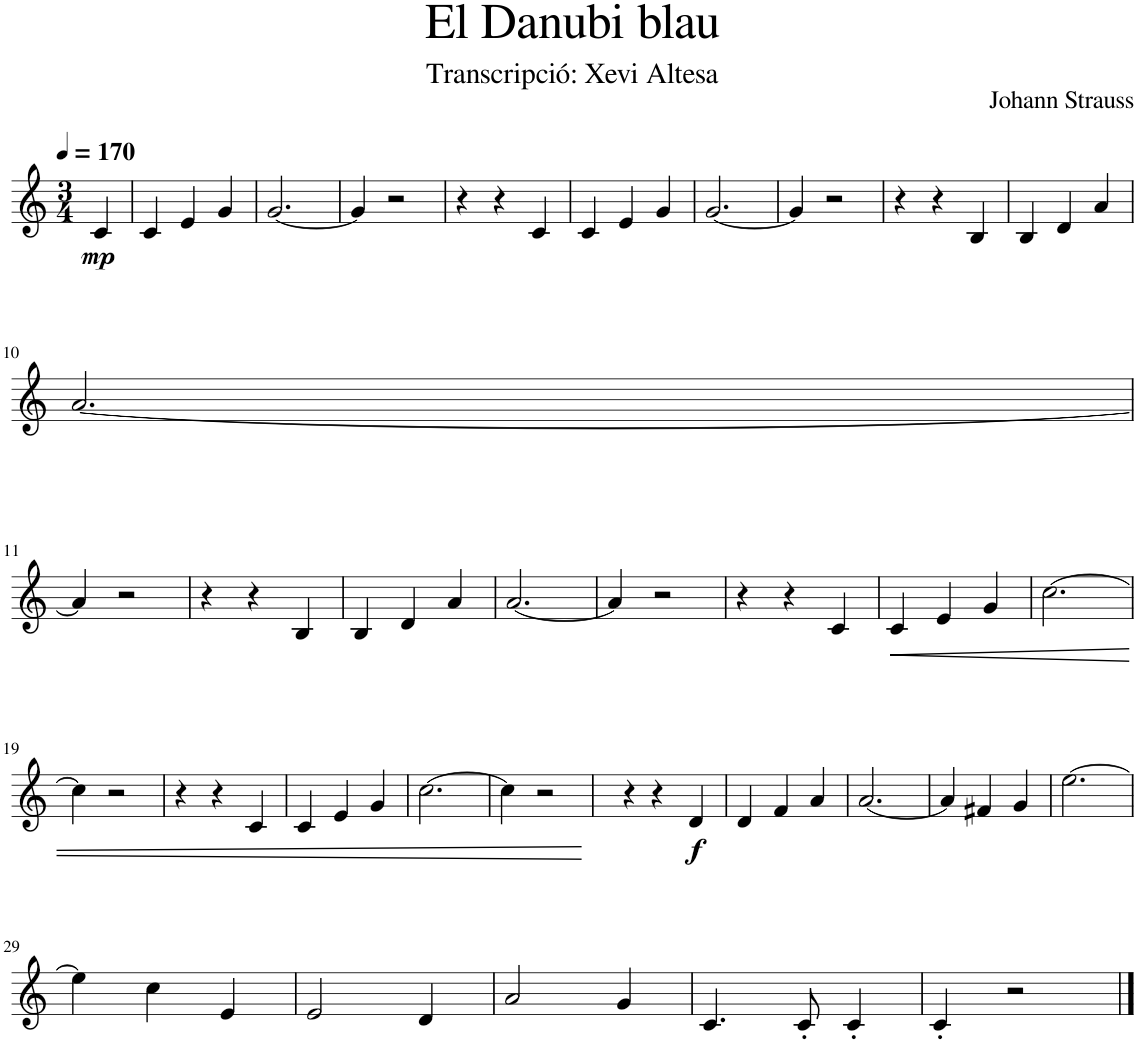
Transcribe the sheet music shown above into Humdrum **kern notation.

**kern	**dynam
*part1	*part1
*staff1	*staff1
*I"Violins	*
*I'Vln.	*
*clefG2	*
*k[]	*
*M3/4	*
*MM170	*
=	=
!	!LO:DY:b
4c/	mp
=1	=1
4c/	.
4e/	.
4g/	.
=2	=2
[2.g/	.
=3	=3
4g/]	.
2r	.
=4	=4
4r	.
4r	.
4c/	.
=5	=5
4c/	.
4e/	.
4g/	.
=6	=6
[2.g/	.
=7	=7
4g/]	.
2r	.
=8	=8
4r	.
4r	.
4B/	.
=9	=9
4B/	.
4d/	.
4a/	.
!!LO:LB:g=z
=10	=10
[2.a/	.
!!LO:LB:g=z
=11	=11
4a/]	.
2r	.
=12	=12
4r	.
4r	.
4B/	.
=13	=13
4B/	.
4d/	.
4a/	.
=14	=14
[2.a/	.
=15	=15
4a/]	.
2r	.
=16	=16
4r	.
4r	.
4c/	.
=17	=17
!	!LO:HP:b
4c/	<
4e/	.
4g/	.
=18	=18
[2.cc\	.
!!LO:LB:g=z
=19	=19
4cc\]	.
2r	.
=20	=20
4r	.
4r	.
4c/	.
=21	=21
4c/	.
4e/	.
4g/	.
=22	=22
[2.cc\	.
=23	=23
4cc\]	.
2r	.
.	[
=24	=24
4r	.
4r	.
!	!LO:DY:b
4d/	f
=25	=25
4d/	.
4f/	.
4a/	.
=26	=26
[2.a/	.
=27	=27
4a/]	.
4f#X/	.
4g/	.
=28	=28
[2.ee\	.
!!LO:LB:g=z
=29	=29
4ee\]	.
4cc\	.
4e/	.
=30	=30
2e/	.
4d/	.
=31	=31
2a/	.
4g/	.
=32	=32
4.c/	.
8c'/	.
4c'/	.
=33	=33
4c'/	.
2r	.
==	==
*-	*-
